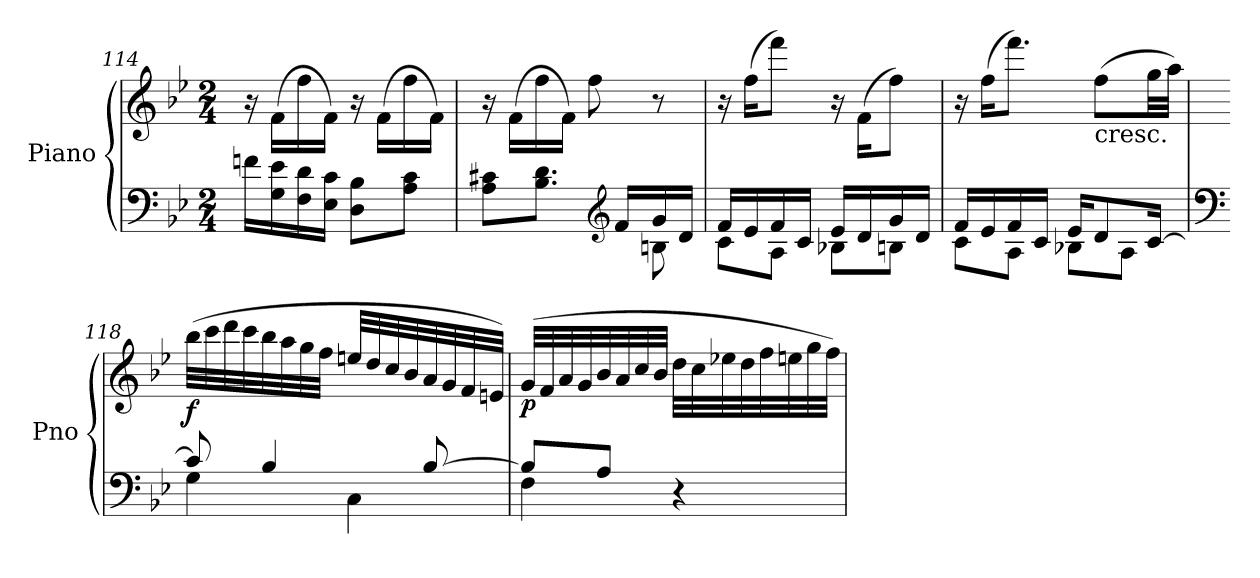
**kern	**kern	**dynam
*part1	*part1	*part1
*staff2	*staff1	*staff1/2
*I"Piano	*	*
*I'Pno	*	*
*clefF4	*clefG2	*
*k[b-e-]	*k[b-e-]	*
*B-:	*B-:	*
*M2/4	*M2/4	*
=114	=114	=114
16fn\LL	16r	.
16G\ 16e-\	(>16f\LL	.
16F\ 16d\	16ff\	.
16E-\ 16c\JJ	16f\JJ)	.
8D\ 8B-\L	16r	.
.	(>16f\LL	.
8A\ 8c\J	16ff\	.
.	16f\JJ)	.
=115	=115	=115
*^	*	*
8A\ 8c#X\L	4.ryy	16r	.
.	.	(>16f\LL	.
8.B-\ 8.d\J	.	16ff\	.
.	.	16f\JJ)	.
.	.	8ff\	.
*clefG2	*	*	*
16f/LL	.	.	.
16g/	8Bn\	8r	.
16d/JJ	.	.	.
=116	=116	=116	=116
16f/LL	8c\L	16r	.
16e-/	.	(>16ff\KL	.
16f/	8A\J	8fff\J)	.
16c/JJ	.	.	.
16e-/LL	8B-X\L	16r	.
16d/	.	(>16f\KL	.
16g/	8Bn\J	8ff\J)	.
16d/JJ	.	.	.
!!LO:LB:g=z
=117	=117	=117	=117
16f/LL	8c\L	16r	.
16e-/	.	(>16ff\KL	.
16f/	8A\J	8.fff\J)	.
16c/JJ	.	.	.
16e-/KL	8B-X\L	.	.
!	!	!LO:TX:b:t=cresc.	!
8d/	.	(>8ff\L	.
.	8A\J	.	.
[16c/Jk	.	32gg\LL	.
.	.	32aa\JJJ)	.
=118	=118	=118	=118
*clefF4	*	*	*
!	!	!	!LO:DY:b
8c/]	4G\	(>32bb-\LLL	f
.	.	32ccc\	.
.	.	32ddd\	.
.	.	32ccc\	.
4B-/	.	32bb-\	.
.	.	32aa\	.
.	.	32gg\	.
.	.	32ff\JJJ	.
.	4C\	32een/LLL	.
.	.	32dd/	.
.	.	32cc/	.
.	.	32b-/	.
[8B-/	.	32a/	.
.	.	32g/	.
.	.	32f/	.
.	.	32en/JJJ)	.
=119	=119	=119	=119
!	!	!	!LO:DY:b
8B-/L]	4F\	(>32g/LLL	p
.	.	32f/	.
.	.	32a/	.
.	.	32g/	.
8A/J	.	32b-/	.
.	.	32a/	.
.	.	32cc/	.
.	.	32b-/JJJ	.
4r	4ryy	32dd\LLL	.
.	.	32cc\	.
.	.	32ee-X\	.
.	.	32dd\	.
.	.	32ff\	.
.	.	32een\	.
.	.	32gg\	.
.	.	32ff\JJJ)	.
*v	*v	*	*
=	=	=
*-	*-	*-
